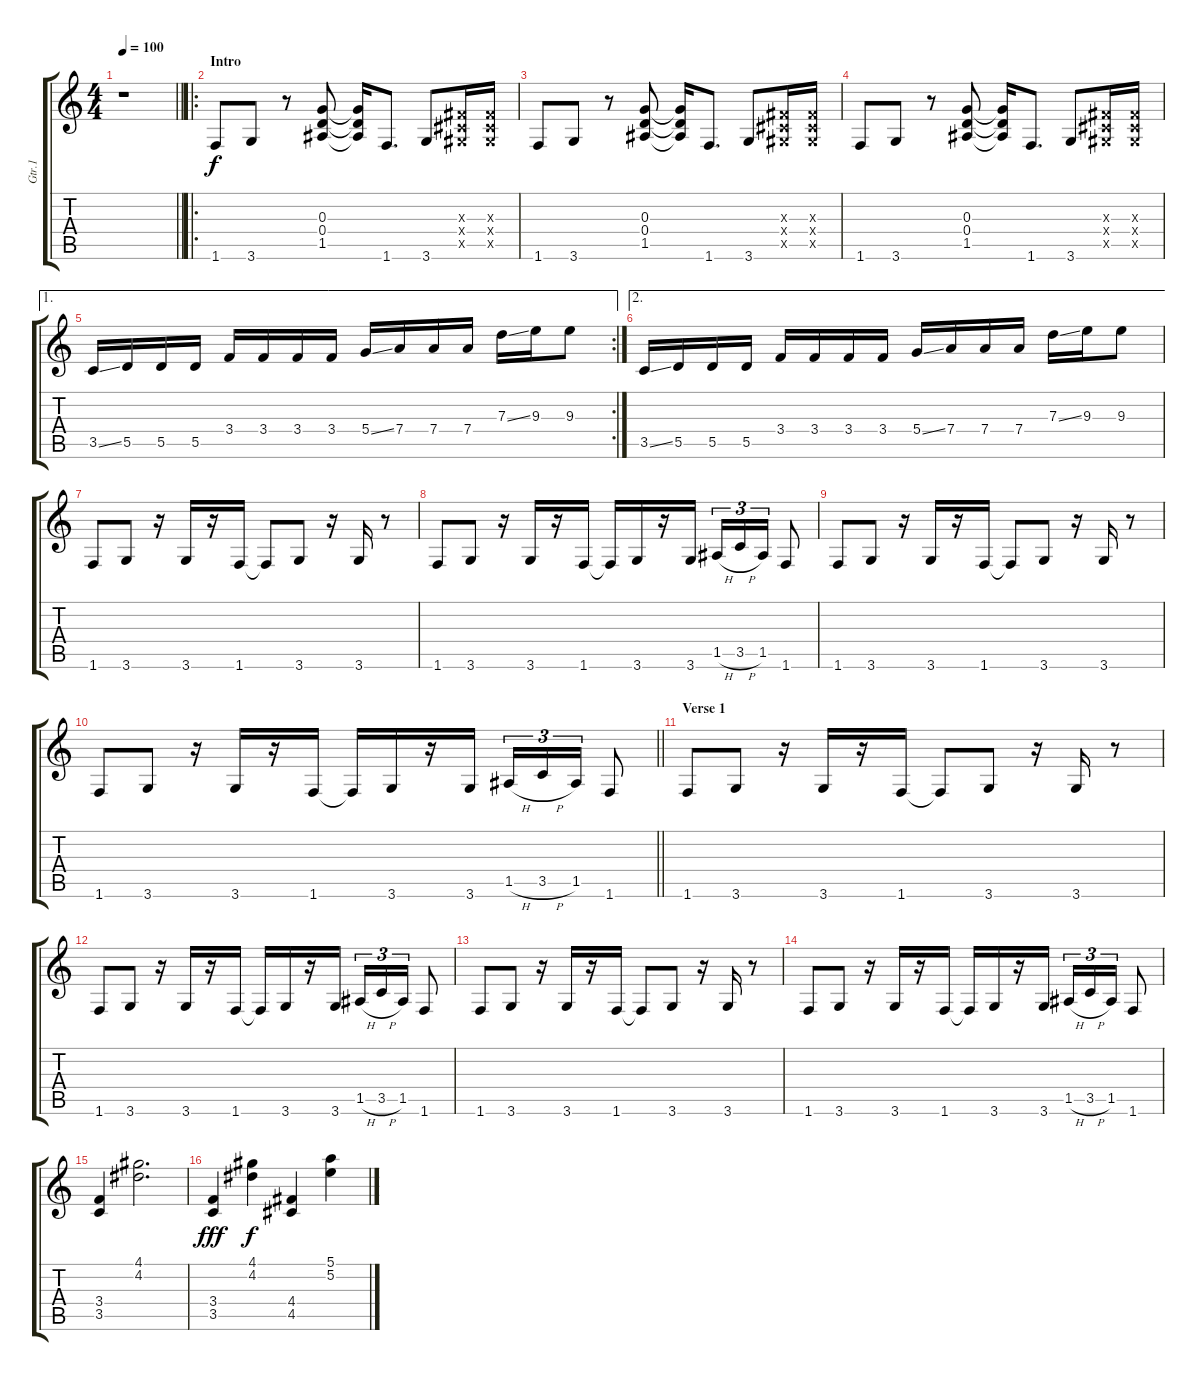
\track ("Gtr.1" "Gtr.1") {instrument overdrivenguitar}
\staff {score tabs}
\tuning (E4 B3 G3 D3 A2 E2) {hide}
\ts (4 4)
\tempo 100
\clef g2
\barLineRight lightlight
\ks c
r.1{dy f instrument overdrivenguitar} |
\ro
\section ("" "Intro")
1.6.8 3.6.8 r.8 (0.3 0.4 1.5).8 (0.3{t} 0.4{t} 1.5{t}).16 1.6.8{d} 3.6.8 (-1.3{x} -1.4{x} -1.5{x}).16 (-1.3{x} -1.4{x} -1.5{x}).16 |
1.6.8 3.6.8 r.8 (0.3 0.4 1.5).8 (0.3{t} 0.4{t} 1.5{t}).16 1.6.8{d} 3.6.8 (-1.3{x} -1.4{x} -1.5{x}).16 (-1.3{x} -1.4{x} -1.5{x}).16 |
1.6.8 3.6.8 r.8 (0.3 0.4 1.5).8 (0.3{t} 0.4{t} 1.5{t}).16 1.6.8{d} 3.6.8 (-1.3{x} -1.4{x} -1.5{x}).16 (-1.3{x} -1.4{x} -1.5{x}).16 |
\ae 1
\rc 2
3.5{ss}.16 5.5.16 5.5.16 5.5.16 3.4.16 3.4.16 3.4.16 3.4.16 5.4{ss}.16 7.4.16 7.4.16 7.4.16 7.3{ss}.16 9.3.16 9.3.8 |
\ae 2
3.5{ss}.16 5.5.16 5.5.16 5.5.16 3.4.16 3.4.16 3.4.16 3.4.16 5.4{ss}.16 7.4.16 7.4.16 7.4.16 7.3{ss}.16 9.3.16 9.3.8 |
1.6.8 3.6.8 r.16 3.6.16 r.16 1.6.16 1.6{t}.8 3.6.8 r.16 3.6.16 r.8 |
1.6.8 3.6.8 r.16 3.6.16 r.16 1.6.16 1.6{t}.16 3.6.16 r.16 3.6.16 1.5{h}.16{tu (3 2)} 3.5{h}.16{tu (3 2)} 1.5.16{tu (3 2)} 1.6.8 |
1.6.8 3.6.8 r.16 3.6.16 r.16 1.6.16 1.6{t}.8 3.6.8 r.16 3.6.16 r.8 |
\barLineRight lightlight
1.6.8 3.6.8 r.16 3.6.16 r.16 1.6.16 1.6{t}.16 3.6.16 r.16 3.6.16 1.5{h}.16{tu (3 2)} 3.5{h}.16{tu (3 2)} 1.5.16{tu (3 2)} 1.6.8 |
\section ("" "Verse 1")
1.6.8 3.6.8 r.16 3.6.16 r.16 1.6.16 1.6{t}.8 3.6.8 r.16 3.6.16 r.8 |
1.6.8 3.6.8 r.16 3.6.16 r.16 1.6.16 1.6{t}.16 3.6.16 r.16 3.6.16 1.5{h}.16{tu (3 2)} 3.5{h}.16{tu (3 2)} 1.5.16{tu (3 2)} 1.6.8 |
1.6.8 3.6.8 r.16 3.6.16 r.16 1.6.16 1.6{t}.8 3.6.8 r.16 3.6.16 r.8 |
1.6.8 3.6.8 r.16 3.6.16 r.16 1.6.16 1.6{t}.16 3.6.16 r.16 3.6.16 1.5{h}.16{tu (3 2)} 3.5{h}.16{tu (3 2)} 1.5.16{tu (3 2)} 1.6.8 |
(3.4 3.5).4 (4.1 4.2).2{d} |
(3.4 3.5).4{dy fff} (4.1 4.2).4{dy f} (4.4 4.5).4 (5.1 5.2).4
